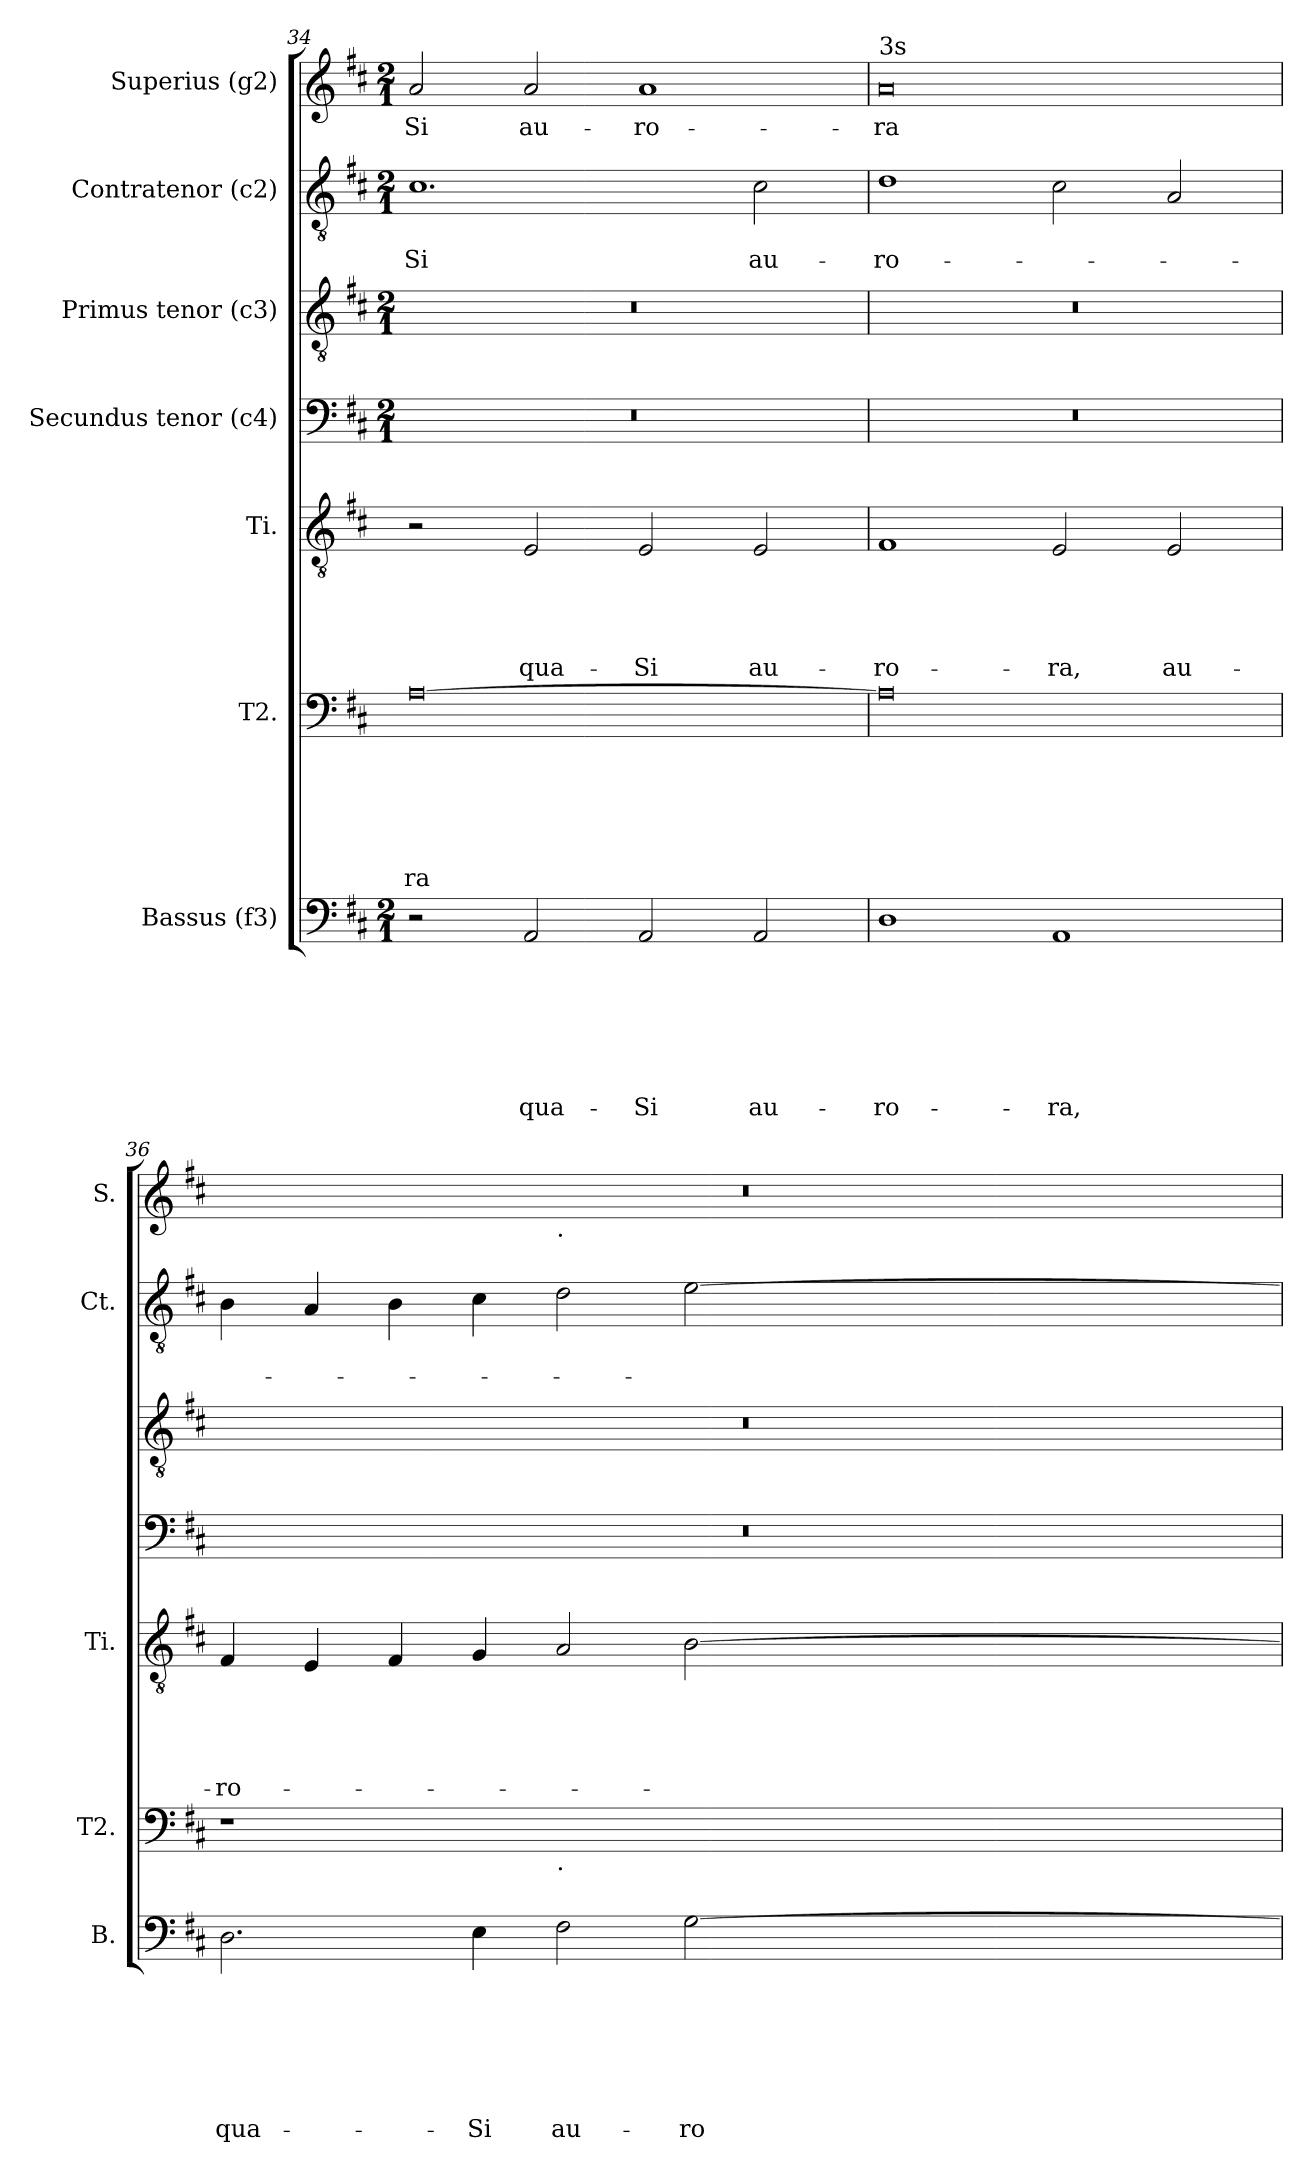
**kern	**text	**text	**text	**text	**text	**text	**text	**kern	**text	**text	**text	**text	**text	**text	**kern	**text	**text	**text	**text	**text	**kern	**kern	**kern	**text	**text	**kern	**text
*part7	*part7	*part7	*part7	*part7	*part7	*part7	*part7	*part6	*part6	*part6	*part6	*part6	*part6	*part6	*part5	*part5	*part5	*part5	*part5	*part5	*part4	*part3	*part2	*part2	*part2	*part1	*part1
*staff7	*staff7	*staff7	*staff7	*staff7	*staff7	*staff7	*staff7	*staff6	*staff6	*staff6	*staff6	*staff6	*staff6	*staff6	*staff5	*staff5	*staff5	*staff5	*staff5	*staff5	*staff4	*staff3	*staff2	*staff2	*staff2	*staff1	*staff1
*I"Bassus (f3)	*	*	*	*	*	*	*	*I"T2.	*	*	*	*	*	*	*I"Ti.	*	*	*	*	*	*I"Secundus tenor (c4)	*I"Primus tenor (c3)	*I"Contratenor (c2)	*	*	*I"Superius (g2)	*
*I'B.	*	*	*	*	*	*	*	*I'T2.	*	*	*	*	*	*	*I'Ti.	*	*	*	*	*	*	*	*I'Ct.	*	*	*I'S.	*
*clefF4	*	*	*	*	*	*	*	*clefF4	*	*	*	*	*	*	*clefGv2	*	*	*	*	*	*clefF4	*clefGv2	*clefGv2	*	*	*clefG2	*
*k[f#c#]	*	*	*	*	*	*	*	*k[f#c#]	*	*	*	*	*	*	*k[f#c#]	*	*	*	*	*	*k[f#c#]	*k[f#c#]	*k[f#c#]	*	*	*k[f#c#]	*
*D:	*	*	*	*	*	*	*	*D:	*	*	*	*	*	*	*D:	*	*	*	*	*	*D:	*D:	*D:	*	*	*D:	*
*M2/1	*	*	*	*	*	*	*	*	*	*	*	*	*	*	*	*	*	*	*	*	*M2/1	*M2/1	*M2/1	*	*	*M2/1	*
=34	=34	=34	=34	=34	=34	=34	=34	=34	=34	=34	=34	=34	=34	=34	=34	=34	=34	=34	=34	=34	=34	=34	=34	=34	=34	=34	=34
!	!	!	!	!	!	!	!	!	!	!	!	!	!	!LO:LY:b	!	!	!	!	!	!	!	!	!	!	!LO:LY:b	!	!LO:LY:b
2r	.	.	.	.	.	.	.	[<0A	.	.	.	.	.	-ra	2r	.	.	.	.	.	0r	0r	1.c#	.	-Si	2a/	-Si
!	!	!	!	!	!	!	!LO:LY:b	!	!	!	!	!	!	!	!	!	!	!	!	!LO:LY:b	!	!	!	!	!	!	!LO:LY:b
2AA/	.	.	.	.	.	.	qua-	.	.	.	.	.	.	.	2E/	.	.	.	.	qua-	.	.	.	.	.	2a/	au-
!	!	!	!	!	!	!	!LO:LY:b	!	!	!	!	!	!	!	!	!	!	!	!	!LO:LY:b	!	!	!	!	!	!	!LO:LY:b
2AA/	.	.	.	.	.	.	-Si	.	.	.	.	.	.	.	2E/	.	.	.	.	-Si	.	.	.	.	.	1a	-ro-
!	!	!	!	!	!	!	!LO:LY:b	!	!	!	!	!	!	!	!	!	!	!	!	!LO:LY:b	!	!	!	!	!LO:LY:b	!	!
2AA/	.	.	.	.	.	.	au-	.	.	.	.	.	.	.	2E/	.	.	.	.	au-	.	.	2c#\	.	au-	.	.
!!LO:LB:g=z
=35	=35	=35	=35	=35	=35	=35	=35	=35	=35	=35	=35	=35	=35	=35	=35	=35	=35	=35	=35	=35	=35	=35	=35	=35	=35	=35	=35
!	!	!	!	!	!	!	!	!	!	!	!	!	!	!	!	!	!	!	!	!	!	!	!	!	!	!LO:TX:a:t=3s	!
!	!	!	!	!	!	!	!LO:LY:b	!	!	!	!	!	!	!	!	!	!	!	!	!LO:LY:b	!	!	!	!	!LO:LY:b	!	!LO:LY:b:rj
1D	.	.	.	.	.	.	-ro-	0A]	.	.	.	.	.	.	1F#	.	.	.	.	-ro-	0r	0r	1d	.	-ro-	0a	-ra
!	!	!	!	!	!	!	!LO:LY:b	!	!	!	!	!	!	!	!	!	!	!	!	!LO:LY:b	!	!	!	!	!	!	!
1AA	.	.	.	.	.	.	-ra,	.	.	.	.	.	.	.	2E/	.	.	.	.	-ra,	.	.	2c#\	.	.	.	.
!	!	!	!	!	!	!	!	!	!	!	!	!	!	!	!	!	!	!	!	!LO:LY:b	!	!	!	!	!	!	!
.	.	.	.	.	.	.	.	.	.	.	.	.	.	.	2E/	.	.	.	.	au-	.	.	2A/	.	.	.	.
=36	=36	=36	=36	=36	=36	=36	=36	=36	=36	=36	=36	=36	=36	=36	=36	=36	=36	=36	=36	=36	=36	=36	=36	=36	=36	=36	=36
!	!	!	!	!	!	!	!LO:LY:b	!	!	!	!	!	!	!	!	!	!	!	!	!LO:LY:b	!	!	!	!	!	!	!
*	*	*	*	*	*	*	*	*	*	*	*	*	*	*	*	*	*	*	*	*	*	*	*	*	*	*^	*
2.D\	.	.	.	.	.	.	qua-	1r	.	.	.	.	.	.	4F#/	.	.	.	.	-ro-	0r	0r	4B\	.	.	0r	1ryy	.
.	.	.	.	.	.	.	.	.	.	.	.	.	.	.	4E/	.	.	.	.	.	.	.	4A/	.	.	.	.	.
.	.	.	.	.	.	.	.	.	.	.	.	.	.	.	4F#/	.	.	.	.	.	.	.	4B\	.	.	.	.	.
!	!	!	!	!	!	!	!LO:LY:b	!	!	!	!	!	!	!	!	!	!	!	!	!	!	!	!	!	!	!	!	!
4E\	.	.	.	.	.	.	-Si	.	.	.	.	.	.	.	4G/	.	.	.	.	.	.	.	4c#\	.	.	.	.	.
!	!	!	!	!	!	!	!	!	!	!	!	!	!	!	!	!	!	!	!	!	!	!	!	!	!	!	!LO:TX:b:t=.	!
!	!	!	!	!	!	!	!	!LO:TX:b:t=.	!	!	!	!	!	!	!	!	!	!	!	!	!	!	!	!	!	!	!	!
!	!	!	!	!	!	!	!LO:LY:b	!	!	!	!	!	!	!	!	!	!	!	!	!	!	!	!	!	!	!	!	!
2F#\	.	.	.	.	.	.	au-	1ryy	.	.	.	.	.	.	2A/	.	.	.	.	.	.	.	2d\	.	.	.	1ryy	.
!	!	!	!	!	!	!	!LO:LY:b	!	!	!	!	!	!	!	!	!	!	!	!	!	!	!	!	!	!	!	!	!
[>2G\	.	.	.	.	.	.	-ro-	.	.	.	.	.	.	.	[>2B\	.	.	.	.	.	.	.	[>2e\	.	.	.	.	.
*	*	*	*	*	*	*	*	*	*	*	*	*	*	*	*	*	*	*	*	*	*	*	*	*	*	*v	*v	*
=	=	=	=	=	=	=	=	=	=	=	=	=	=	=	=	=	=	=	=	=	=	=	=	=	=	=	=
*-	*-	*-	*-	*-	*-	*-	*-	*-	*-	*-	*-	*-	*-	*-	*-	*-	*-	*-	*-	*-	*-	*-	*-	*-	*-	*-	*-
